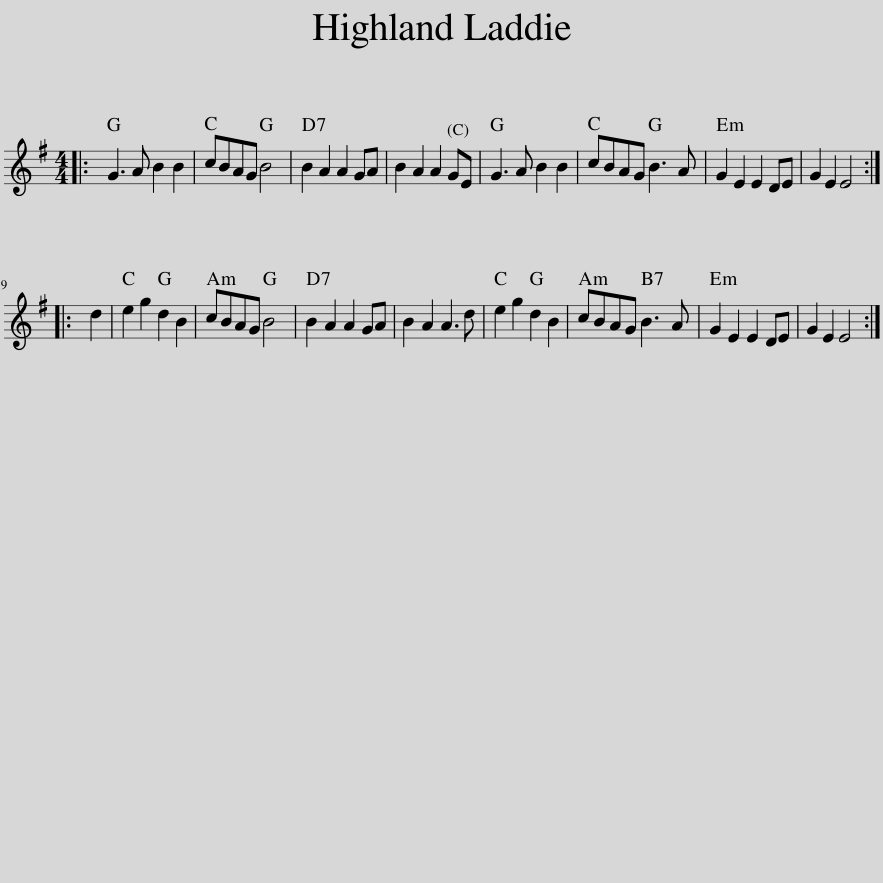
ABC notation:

X:1
L:1/8
M:4/4
I:linebreak $
K:Emin
V:1 treble
V:1
|: G3 A B2 B2 | cBAG B4 | B2 A2 A2 GA | B2 A2 A2 GE | G3 A B2 B2 | %5
 cBAG B3 A | G2 E2 E2 DE | G2 E2 E4 ::$ d2 | e2 g2 d2 B2 | %10
 cBAG B4 | B2 A2 A2 GA | B2 A2 A3 d | e2 g2 d2 B2 | cBAG B3 A | %15
 G2 E2 E2 DE | G2 E2 E4 :| %17
